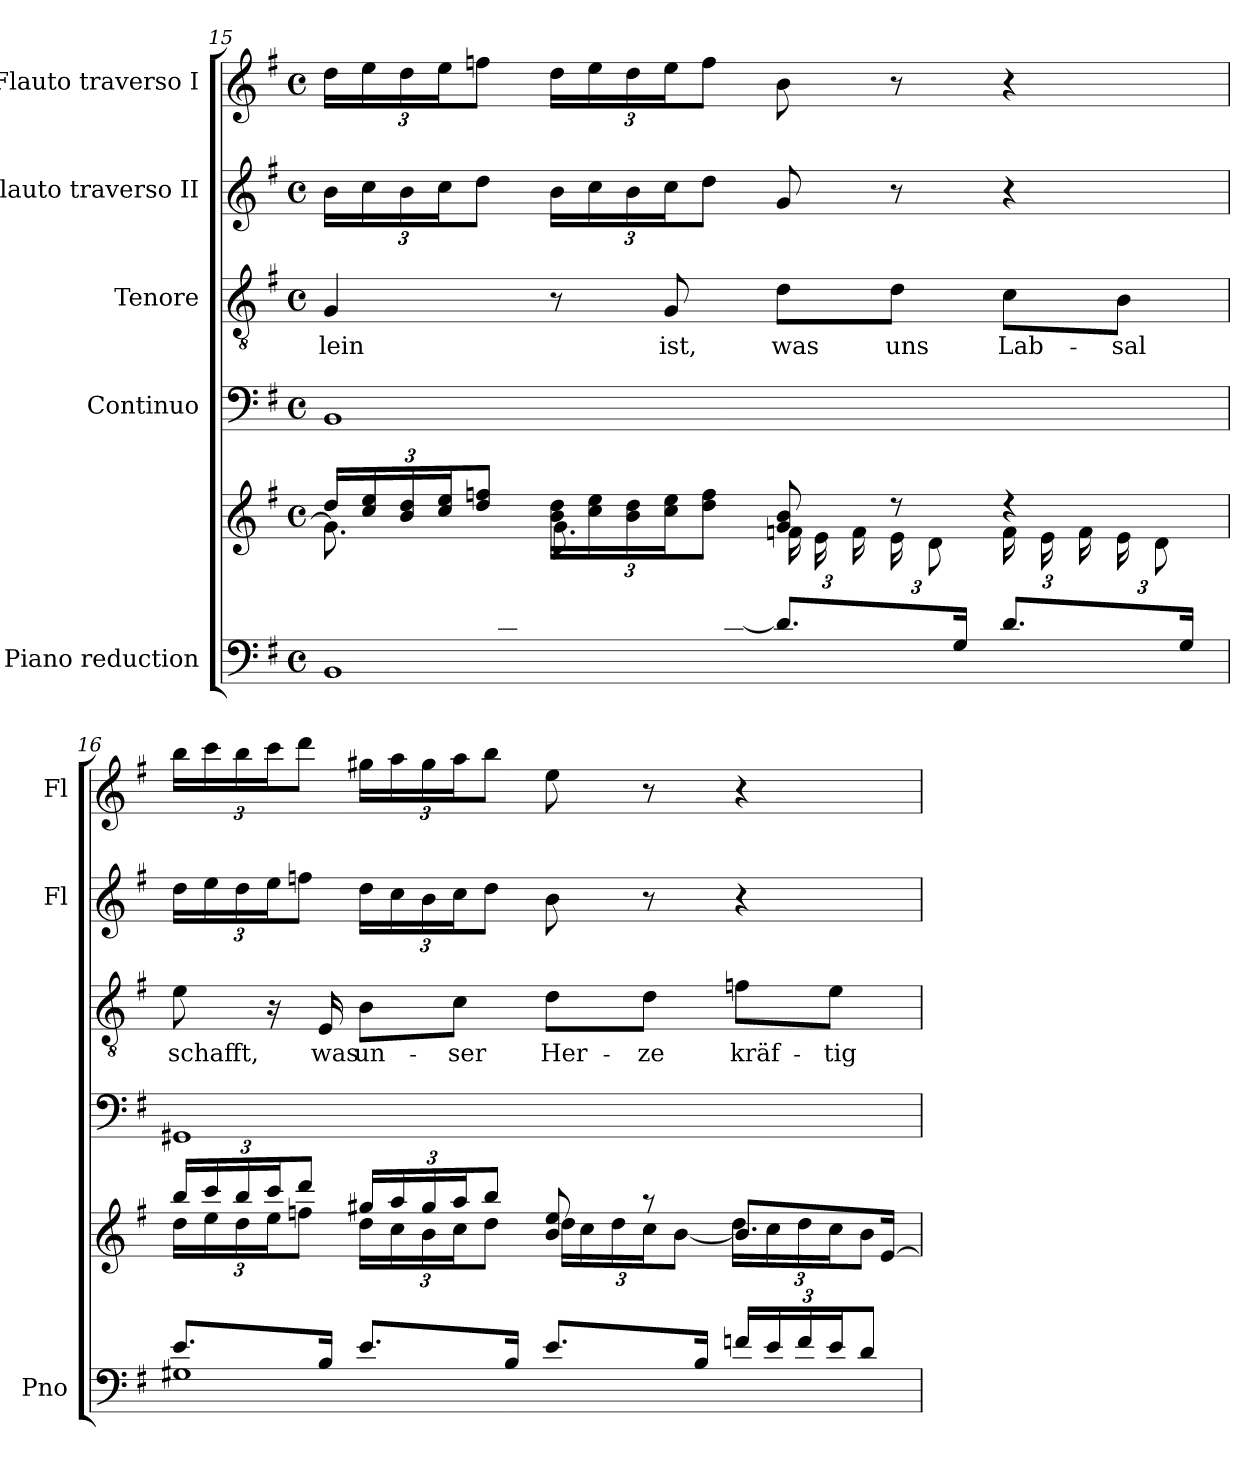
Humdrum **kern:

**kern	**kern	**kern	**kern	**text	**kern	**kern
*part5	*part5	*part4	*part3	*part3	*part2	*part1
*staff6	*staff5	*staff4	*staff3	*staff3	*staff2	*staff1
*I"Piano reduction	*	*I"Continuo	*I"Tenore	*	*I"Flauto traverso II	*I"Flauto traverso I
*I'Pno	*	*	*	*	*I'Fl	*I'Fl
!!LO:LB:g=z
*clefF4	*clefG2	*clefF4	*clefGv2	*	*clefG2	*clefG2
*k[f#]	*k[f#]	*k[f#]	*k[f#]	*	*k[f#]	*k[f#]
*M4/4	*M4/4	*M4/4	*M4/4	*	*M4/4	*M4/4
*met(c)	*met(c)	*met(c)	*met(c)	*	*met(c)	*met(c)
=15	=15	=15	=15	=15	=15	=15
*^	*	*	*	*	*	*
*	*^	*	*	*	*	*	*
*	*	*	*Xbrackettup	*	*	*	*	*
*	*	*	*^	*	*	*	*	*
*	*	*	*	*^	*	*	*	*	*
!	!	!	!	!	!	!	!	!LO:LY:b	!	!
*	*	*	*	*	*	*	*	*	*Xbrackettup	*Xbrackettup
8.ryy	4ryy	1BB	24dd/LL	8.g\L]	4ryy	1BB	4G/	-lein	24b\LL	24dd\LL
.	.	.	24cc/ 24ee/	.	.	.	.	.	24cc\	24ee\
.	.	.	24b/ 24dd/	.	.	.	.	.	24b\	24dd\
.	.	.	24cc/ 24ee/J	.	.	.	.	.	24cc\J	24ee\J
.	.	.	12dd/ 12ffn/J	.	.	.	.	.	12dd\J	12ffn\J
16d/Jk	.	.	.	16ryy	.	.	.	.	.	.
2.ryy	8.ryy	.	24b\ 24dd\LL	4ryy	8.g\L	.	8r	.	24b\LL	24dd\LL
.	.	.	24cc\ 24ee\	.	.	.	.	.	24cc\	24ee\
.	.	.	24b\ 24dd\	.	.	.	.	.	24b\	24dd\
!	!	!	!	!	!	!	!	!LO:LY:b	!	!
.	.	.	24cc\ 24ee\J	.	.	.	8G/	ist,	24cc\J	24ee\J
.	.	.	12dd\ 12ff\J	.	.	.	.	.	12dd\J	12ff\J
.	[16d/Jk	.	.	.	2ryy	.	.	.	.	.
!	!	!	!	!	!	!	!	!LO:LY:b	!	!
.	8.d/L]	.	8g/ 8b/	24fn\LL	.	.	8d\L	was	8g/	8b\
.	.	.	.	24e\	.	.	.	.	.	.
.	.	.	.	24f\	.	.	.	.	.	.
!	!	!	!	!	!	!	!	!LO:LY:b	!	!
.	.	.	8r	24e\J	.	.	8d\J	uns	8r	8r
.	.	.	.	12d\J	.	.	.	.	.	.
.	16G/Jk	.	.	.	.	.	.	.	.	.
!	!	!	!	!	!	!	!	!LO:LY:b	!	!
.	8.d/L	.	4r	24f\LL	.	.	8c\L	Lab-	4r	4r
.	.	.	.	24e\	.	.	.	.	.	.
.	.	.	.	24f\	.	.	.	.	.	.
!	!	!	!	!	!	!	!	!LO:LY:b	!	!
.	.	.	.	24e\J	.	.	8B\J	-sal	.	.
.	.	.	.	12d\J	.	.	.	.	.	.
.	16G/Jk	.	.	.	16ryy	.	.	.	.	.
*	*v	*v	*	*	*	*	*	*	*	*
=16	=16	=16	=16	=16	=16	=16	=16	=16	=16
!	!	!	!	!	!	!	!LO:LY:b	!	!
*	*	*	*v	*v	*	*	*	*	*
8.e/L	1G#X	24bb/LL	24dd\LL	1GG#X	8e\	schafft,	24dd\LL	24bb\LL
.	.	24ccc/	24ee\	.	.	.	24ee\	24ccc\
.	.	24bb/	24dd\	.	.	.	24dd\	24bb\
.	.	24ccc/J	24ee\J	.	16r	.	24ee\J	24ccc\J
.	.	12ddd/J	12ffn\J	.	.	.	12ffn\J	12ddd\J
!	!	!	!	!	!	!LO:LY:b	!	!
16B/Jk	.	.	.	.	16E/	was	.	.
!	!	!	!	!	!	!LO:LY:b	!	!
8.e/L	.	24gg#X/LL	24dd\LL	.	8B\L	un-	24dd\LL	24gg#X\LL
.	.	24aa/	24cc\	.	.	.	24cc\	24aa\
.	.	24gg#/	24b\	.	.	.	24b\	24gg#\
!	!	!	!	!	!	!LO:LY:b	!	!
.	.	24aa/J	24cc\J	.	8c\J	-ser	24cc\J	24aa\J
.	.	12bb/J	12dd\J	.	.	.	12dd\J	12bb\J
16B/Jk	.	.	.	.	.	.	.	.
!	!	!	!	!	!	!LO:LY:b	!	!
8.e/L	.	8b/ 8ee/	24dd\LL	.	8d\L	Her-	8b\	8ee\
.	.	.	24cc\	.	.	.	.	.
.	.	.	24dd\	.	.	.	.	.
!	!	!	!	!	!	!LO:LY:b	!	!
.	.	8r	24cc\J	.	8d\J	-ze	8r	8r
.	.	.	[12b\J	.	.	.	.	.
16B/Jk	.	.	.	.	.	.	.	.
*Xbrackettup	*	*	*	*	*	*	*	*
!	!	!	!	!	!	!LO:LY:b	!	!
24fn/LL	.	8.b/L]	24dd\LL	.	8fn\L	kräf-	4r	4r
24e/	.	.	24cc\	.	.	.	.	.
24f/	.	.	24dd\	.	.	.	.	.
!	!	!	!	!	!	!LO:LY:b	!	!
24e/J	.	.	24cc\J	.	8e\J	-tig	.	.
12d/J	.	.	12b\J	.	.	.	.	.
.	.	[16e/Jk	.	.	.	.	.	.
*v	*v	*	*	*	*	*	*	*
*	*v	*v	*	*	*	*	*
=	=	=	=	=	=	=
*-	*-	*-	*-	*-	*-	*-
